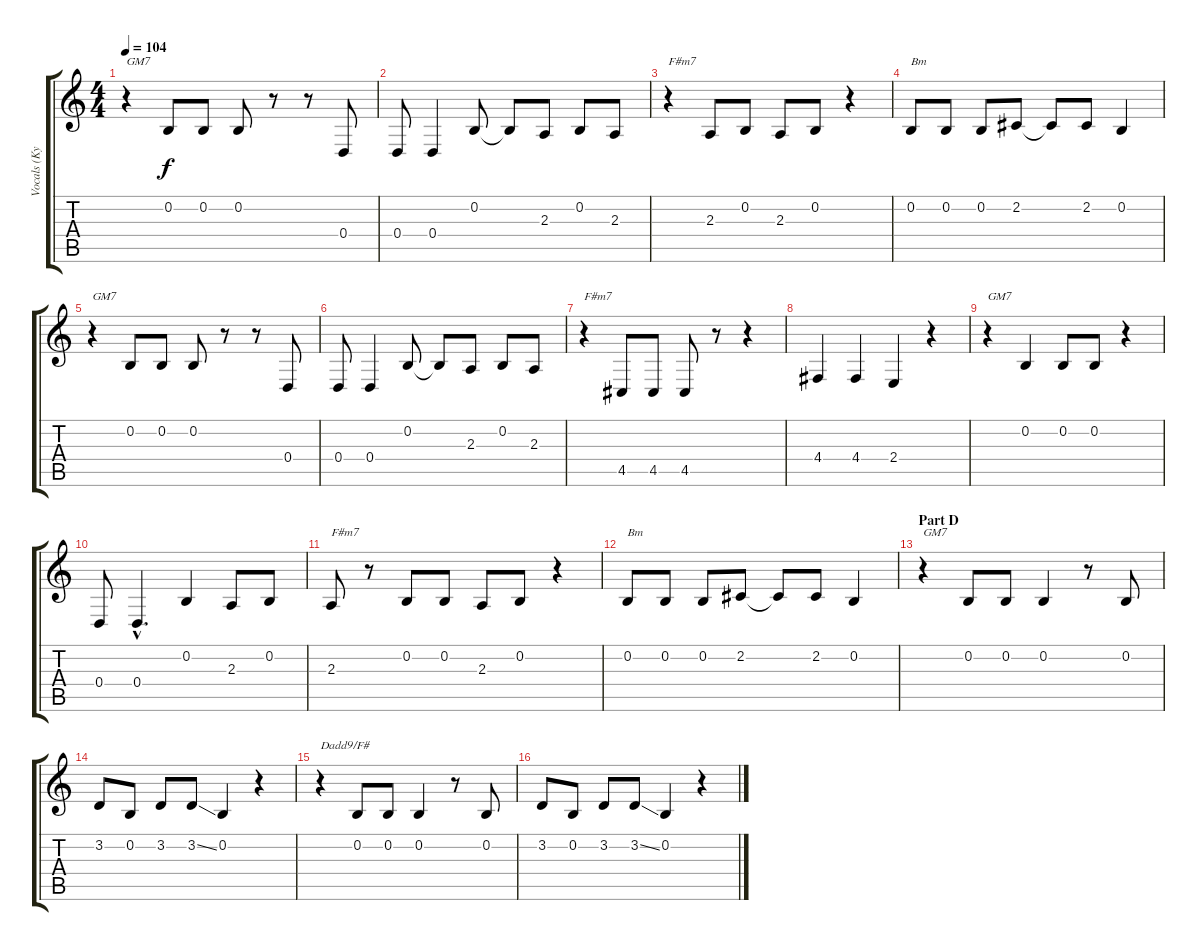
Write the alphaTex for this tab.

\track ("Vocals (Kyo)" "Vocals (Ky") {instrument altosax}
\staff {score tabs}
\tuning (E4 B3 G3 D3 A2 E2) {hide}
\ts (4 4)
\tempo 104
\clef g2
\ks c
r.4{txt "GM7" dy f} 0.2.8 0.2.8 0.2.8 r.8 r.8 0.4.8 |
0.4.8 0.4.4 0.2.8 0.2{t}.8 2.3.8 0.2.8 2.3.8 |
r.4{txt "F#m7"} 2.3.8 0.2.8 2.3.8 0.2.8 r.4 |
0.2.8{txt "Bm"} 0.2.8 0.2.8 2.2.8 2.2{t}.8 2.2.8 0.2.4 |
r.4{txt "GM7"} 0.2.8 0.2.8 0.2.8 r.8 r.8 0.4.8 |
0.4.8 0.4.4 0.2.8 0.2{t}.8 2.3.8 0.2.8 2.3.8 |
r.4{txt "F#m7"} 4.5.8 4.5.8 4.5.8 r.8 r.4 |
4.4.4 4.4.4 2.4.4 r.4 |
r.4{txt "GM7"} 0.2.4 0.2.8 0.2.8 r.4 |
0.4.8 0.4{hac}.4{d} 0.2.4 2.3.8 0.2.8 |
2.3.8{txt "F#m7"} r.8 0.2.8 0.2.8 2.3.8 0.2.8 r.4 |
0.2.8{txt "Bm"} 0.2.8 0.2.8 2.2.8 2.2{t}.8 2.2.8 0.2.4 |
\section ("" "Part D")
r.4{txt "GM7"} 0.2.8 0.2.8 0.2.4 r.8 0.2.8 |
3.2.8 0.2.8 3.2.8 3.2{ss}.8 0.2.4 r.4 |
r.4{txt "Dadd9/F#"} 0.2.8 0.2.8 0.2.4 r.8 0.2.8 |
3.2.8 0.2.8 3.2.8 3.2{ss}.8 0.2.4 r.4
